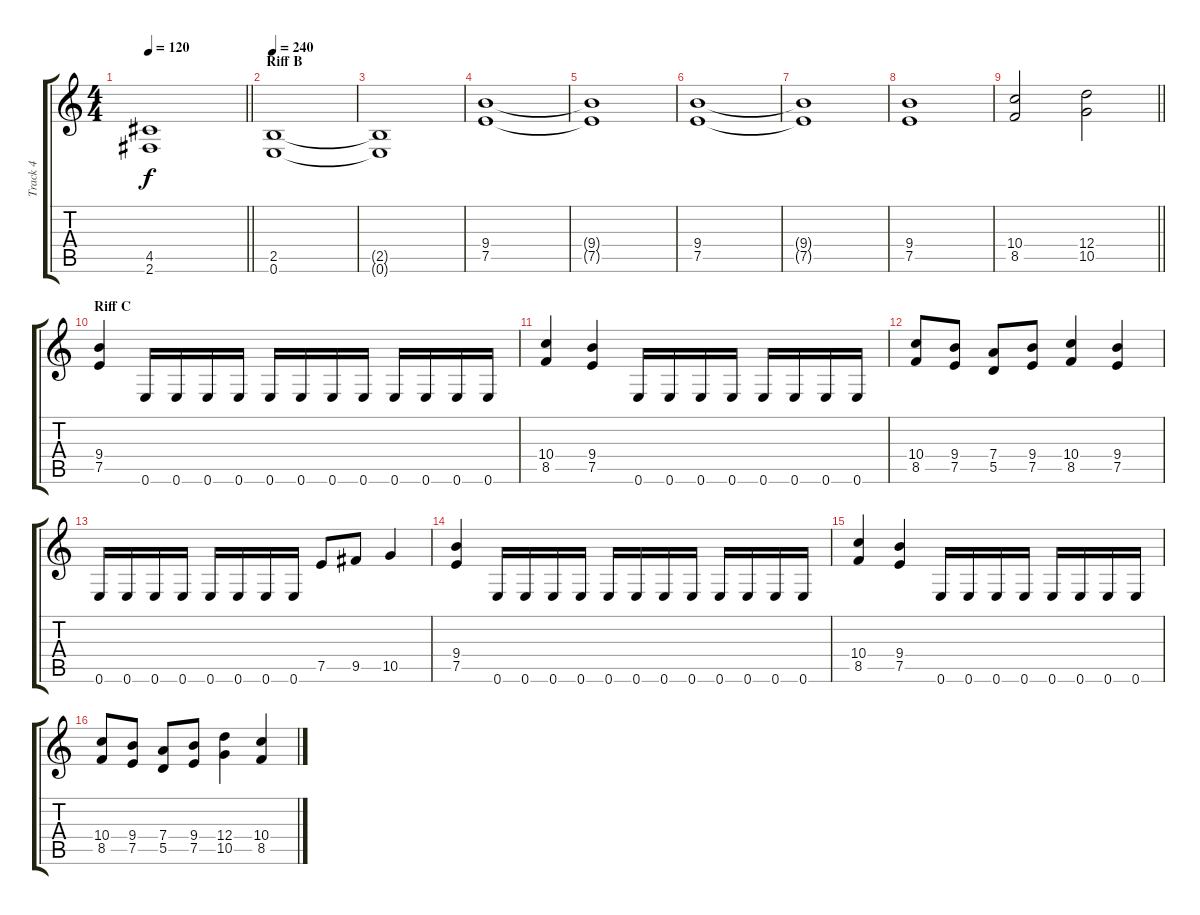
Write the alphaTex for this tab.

\track ("Track 4" "Track 4") {instrument distortionguitar}
\staff {score tabs}
\tuning (E4 B3 G3 D3 A2 E2) {hide}
\ts (4 4)
\tempo 120
\clef g2
\barLineRight lightlight
\ks c
(4.5 2.6).1{dy f} |
\section ("" "Riff B")
\tempo 240
(2.5 0.6).1 |
(2.5{t} 0.6{t}).1 |
(9.4 7.5).1 |
(9.4{t} 7.5{t}).1 |
(9.4 7.5).1 |
(9.4{t} 7.5{t}).1 |
(9.4 7.5).1 |
\barLineRight lightlight
(10.4 8.5).2 (12.4 10.5).2 |
\section ("" "Riff C")
(9.4 7.5).4 0.6.16 0.6.16 0.6.16 0.6.16 0.6.16 0.6.16 0.6.16 0.6.16 0.6.16 0.6.16 0.6.16 0.6.16 |
(10.4 8.5).4 (9.4 7.5).4 0.6.16 0.6.16 0.6.16 0.6.16 0.6.16 0.6.16 0.6.16 0.6.16 |
(10.4 8.5).8 (9.4 7.5).8 (7.4 5.5).8 (9.4 7.5).8 (10.4 8.5).4 (9.4 7.5).4 |
0.6.16 0.6.16 0.6.16 0.6.16 0.6.16 0.6.16 0.6.16 0.6.16 7.5.8 9.5.8 10.5.4 |
(9.4 7.5).4 0.6.16 0.6.16 0.6.16 0.6.16 0.6.16 0.6.16 0.6.16 0.6.16 0.6.16 0.6.16 0.6.16 0.6.16 |
(10.4 8.5).4 (9.4 7.5).4 0.6.16 0.6.16 0.6.16 0.6.16 0.6.16 0.6.16 0.6.16 0.6.16 |
(10.4 8.5).8 (9.4 7.5).8 (7.4 5.5).8 (9.4 7.5).8 (12.4 10.5).4 (10.4 8.5).4
